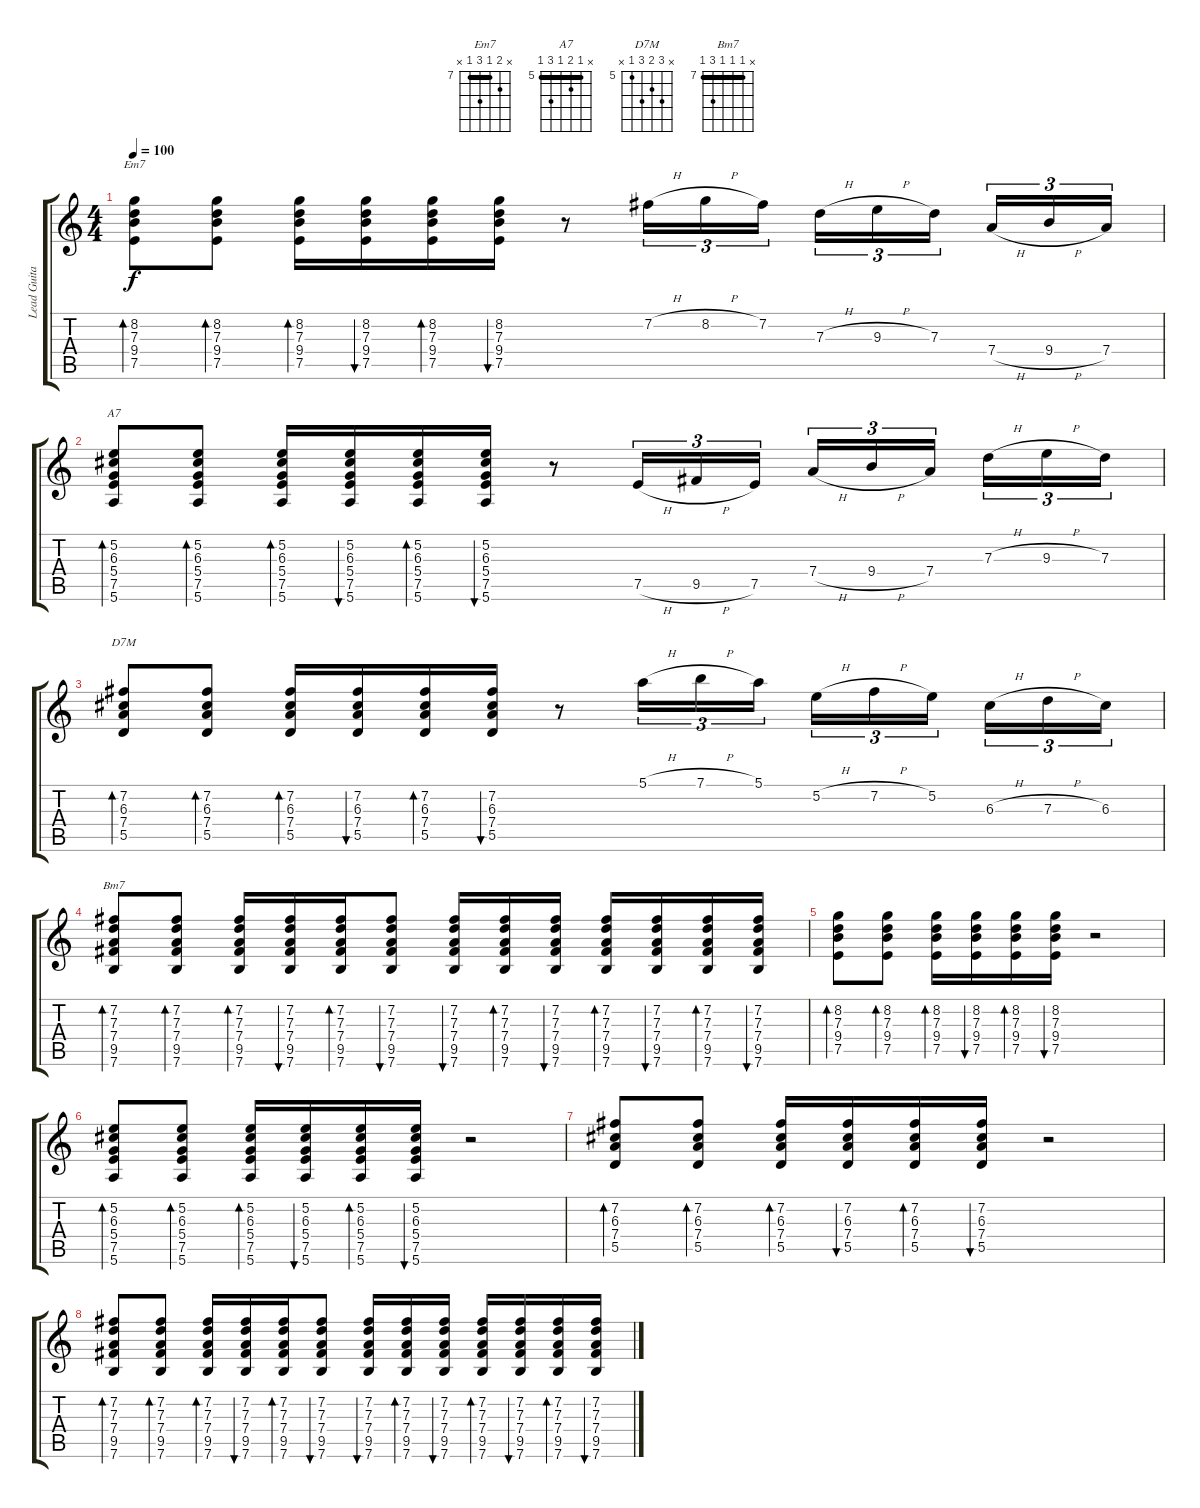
\track ("Lead Guitar" "Lead Guita") {instrument overdrivenguitar}
\staff {score tabs}
\tuning (E4 B3 G3 D3 A2 E2) {hide}
\chord ("Em7" x 8 7 9 7 x) {firstfret 7 barre 7}
\chord ("A7" x 5 6 5 7 5) {firstfret 5 barre 5}
\chord ("D7M" x 7 6 7 5 x) {firstfret 5}
\chord ("Bm7" x 7 7 7 9 7) {firstfret 7 barre 7}
\ts (4 4)
\tempo 100
\clef g2
\ks c
(8.2 7.3 9.4 7.5).8{bd 30 ch "Em7" dy f} (8.2 7.3 9.4 7.5).8{bd 30} (8.2 7.3 9.4 7.5).16{bd 30} (8.2 7.3 9.4 7.5).16{bu 30} (8.2 7.3 9.4 7.5).16{bd 30} (8.2 7.3 9.4 7.5).16{bu 30} r.8 7.2{h}.16{tu (3 2)} 8.2{h}.16{tu (3 2)} 7.2.16{tu (3 2)} 7.3{h}.16{tu (3 2)} 9.3{h}.16{tu (3 2)} 7.3.16{tu (3 2)} 7.4{h}.16{tu (3 2)} 9.4{h}.16{tu (3 2)} 7.4.16{tu (3 2)} |
(5.2 6.3 5.4 7.5 5.6).8{bd 30 ch "A7"} (5.2 6.3 5.4 7.5 5.6).8{bd 30} (5.2 6.3 5.4 7.5 5.6).16{bd 30} (5.2 6.3 5.4 7.5 5.6).16{bu 30} (5.2 6.3 5.4 7.5 5.6).16{bd 30} (5.2 6.3 5.4 7.5 5.6).16{bu 30} r.8 7.5{h}.16{tu (3 2)} 9.5{h}.16{tu (3 2)} 7.5.16{tu (3 2)} 7.4{h}.16{tu (3 2)} 9.4{h}.16{tu (3 2)} 7.4.16{tu (3 2)} 7.3{h}.16{tu (3 2)} 9.3{h}.16{tu (3 2)} 7.3.16{tu (3 2)} |
(7.2 6.3 7.4 5.5).8{bd 30 ch "D7M"} (7.2 6.3 7.4 5.5).8{bd 30} (7.2 6.3 7.4 5.5).16{bd 30} (7.2 6.3 7.4 5.5).16{bu 30} (7.2 6.3 7.4 5.5).16{bd 30} (7.2 6.3 7.4 5.5).16{bu 30} r.8 5.1{h}.16{tu (3 2)} 7.1{h}.16{tu (3 2)} 5.1.16{tu (3 2)} 5.2{h}.16{tu (3 2)} 7.2{h}.16{tu (3 2)} 5.2.16{tu (3 2)} 6.3{h}.16{tu (3 2)} 7.3{h}.16{tu (3 2)} 6.3.16{tu (3 2)} |
(7.2 7.3 7.4 9.5 7.6).8{bd 30 ch "Bm7"} (7.2 7.3 7.4 9.5 7.6).8{bd 30} (7.2 7.3 7.4 9.5 7.6).16{bd 30} (7.2 7.3 7.4 9.5 7.6).16{bu 30} (7.2 7.3 7.4 9.5 7.6).16{bd 30} (7.2 7.3 7.4 9.5 7.6).8{bu 30} (7.2 7.3 7.4 9.5 7.6).16{bu 30} (7.2 7.3 7.4 9.5 7.6).16{bd 30} (7.2 7.3 7.4 9.5 7.6).16{bu 30} (7.2 7.3 7.4 9.5 7.6).16{bd 30} (7.2 7.3 7.4 9.5 7.6).16{bu 30} (7.2 7.3 7.4 9.5 7.6).16{bd 30} (7.2 7.3 7.4 9.5 7.6).16{bu 30} |
(8.2 7.3 9.4 7.5).8{bd 30} (8.2 7.3 9.4 7.5).8{bd 30} (8.2 7.3 9.4 7.5).16{bd 30} (8.2 7.3 9.4 7.5).16{bu 30} (8.2 7.3 9.4 7.5).16{bd 30} (8.2 7.3 9.4 7.5).16{bu 30} r.2 |
(5.2 6.3 5.4 7.5 5.6).8{bd 30} (5.2 6.3 5.4 7.5 5.6).8{bd 30} (5.2 6.3 5.4 7.5 5.6).16{bd 30} (5.2 6.3 5.4 7.5 5.6).16{bu 30} (5.2 6.3 5.4 7.5 5.6).16{bd 30} (5.2 6.3 5.4 7.5 5.6).16{bu 30} r.2 |
(7.2 6.3 7.4 5.5).8{bd 30} (7.2 6.3 7.4 5.5).8{bd 30} (7.2 6.3 7.4 5.5).16{bd 30} (7.2 6.3 7.4 5.5).16{bu 30} (7.2 6.3 7.4 5.5).16{bd 30} (7.2 6.3 7.4 5.5).16{bu 30} r.2 |
(7.2 7.3 7.4 9.5 7.6).8{bd 30} (7.2 7.3 7.4 9.5 7.6).8{bd 30} (7.2 7.3 7.4 9.5 7.6).16{bd 30} (7.2 7.3 7.4 9.5 7.6).16{bu 30} (7.2 7.3 7.4 9.5 7.6).16{bd 30} (7.2 7.3 7.4 9.5 7.6).8{bu 30} (7.2 7.3 7.4 9.5 7.6).16{bu 30} (7.2 7.3 7.4 9.5 7.6).16{bd 30} (7.2 7.3 7.4 9.5 7.6).16{bu 30} (7.2 7.3 7.4 9.5 7.6).16{bd 30} (7.2 7.3 7.4 9.5 7.6).16{bu 30} (7.2 7.3 7.4 9.5 7.6).16{bd 30} (7.2 7.3 7.4 9.5 7.6).16{bu 30}
